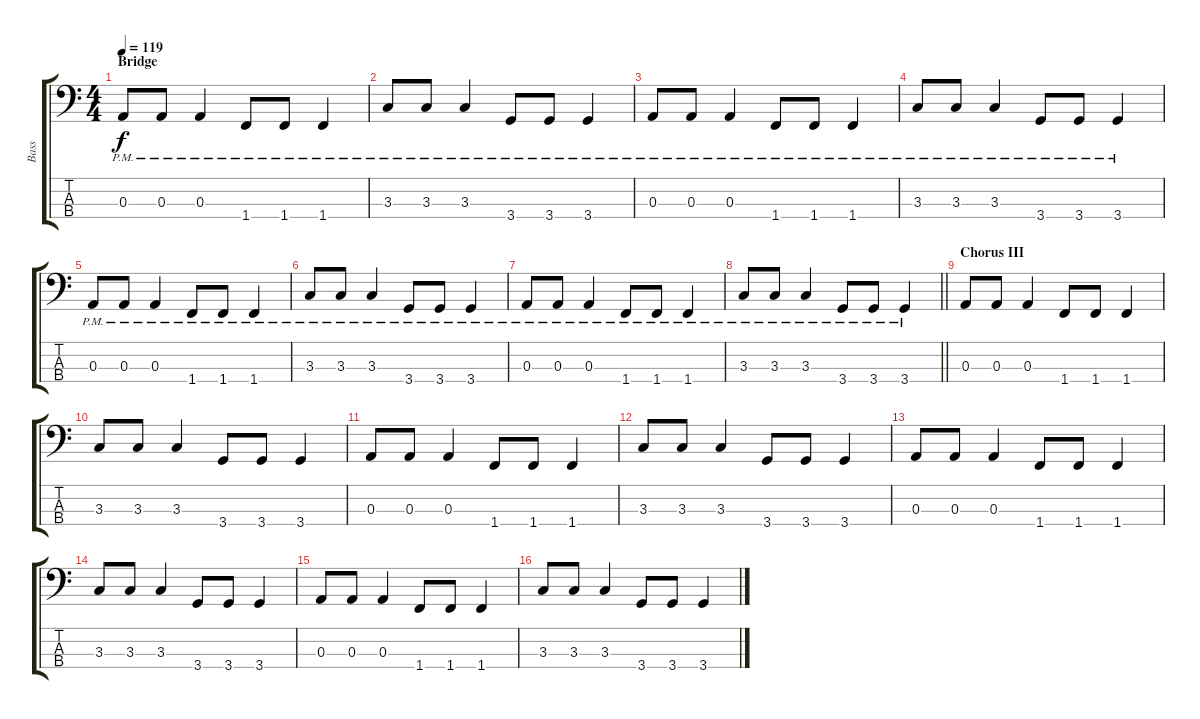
\track ("Bass" "Bass") {instrument electricbassfinger}
\staff {score tabs}
\tuning (G2 D2 A1 E1) {hide}
\ts (4 4)
\section ("" "Bridge")
\tempo 119
\clef f4
\ks c
0.3{pm}.8{dy f} 0.3{pm}.8 0.3{pm}.4 1.4{pm}.8 1.4{pm}.8 1.4{pm}.4 |
3.3{pm}.8 3.3{pm}.8 3.3{pm}.4 3.4{pm}.8 3.4{pm}.8 3.4{pm}.4 |
0.3{pm}.8 0.3{pm}.8 0.3{pm}.4 1.4{pm}.8 1.4{pm}.8 1.4{pm}.4 |
3.3{pm}.8 3.3{pm}.8 3.3{pm}.4 3.4{pm}.8 3.4{pm}.8 3.4{pm}.4 |
0.3{pm}.8 0.3{pm}.8 0.3{pm}.4 1.4{pm}.8 1.4{pm}.8 1.4{pm}.4 |
3.3{pm}.8 3.3{pm}.8 3.3{pm}.4 3.4{pm}.8 3.4{pm}.8 3.4{pm}.4 |
0.3{pm}.8 0.3{pm}.8 0.3{pm}.4 1.4{pm}.8 1.4{pm}.8 1.4{pm}.4 |
\barLineRight lightlight
3.3{pm}.8 3.3{pm}.8 3.3{pm}.4 3.4{pm}.8 3.4{pm}.8 3.4{pm}.4 |
\section ("" "Chorus III")
0.3.8 0.3.8 0.3.4 1.4.8 1.4.8 1.4.4 |
3.3.8 3.3.8 3.3.4 3.4.8 3.4.8 3.4.4 |
0.3.8 0.3.8 0.3.4 1.4.8 1.4.8 1.4.4 |
3.3.8 3.3.8 3.3.4 3.4.8 3.4.8 3.4.4 |
0.3.8 0.3.8 0.3.4 1.4.8 1.4.8 1.4.4 |
3.3.8 3.3.8 3.3.4 3.4.8 3.4.8 3.4.4 |
0.3.8 0.3.8 0.3.4 1.4.8 1.4.8 1.4.4 |
3.3.8 3.3.8 3.3.4 3.4.8 3.4.8 3.4.4
